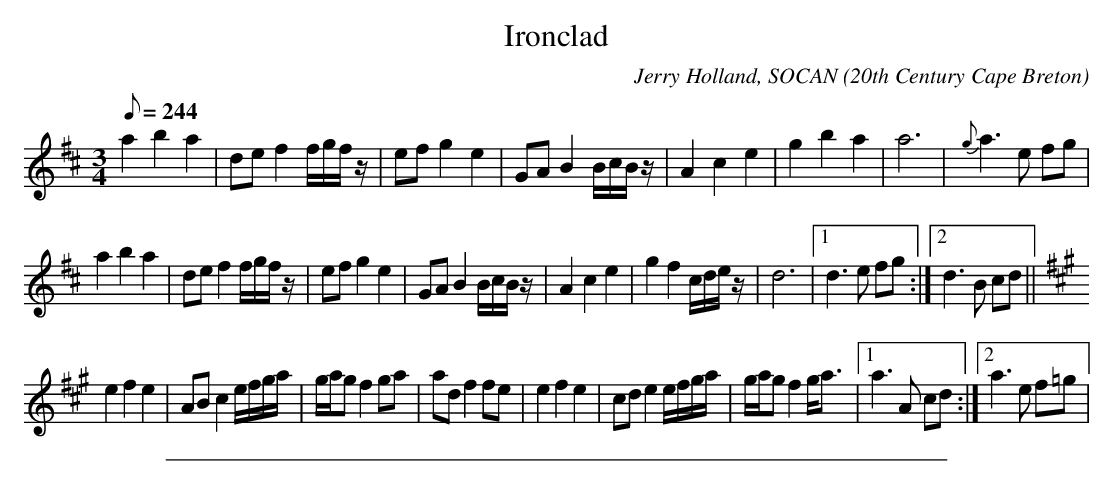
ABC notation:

X:1
T: Ironclad
C:Jerry Holland, SOCAN
O:20th Century Cape Breton
L:1/8
Q:244
M:3/4
K:D
a2 b2 a2|de f2 f/g/f/ z/|ef g2 e2|GA B2 B/c/B/ z/|A2 c2 e2|g2 b2 a2|a6|{g}a3 e fg|
a2 b2 a2|de f2 f/g/f/ z/|ef g2 e2|GA B2 B/c/B/ z/|A2 c2 e2|g2 f2 c/d/e/ z/|d6|1d3 e fg:|2d3 B cd||
K:A
e2 f2 e2|AB c2 e/f/g/a/|g/a/g f2 ga|ad f2 fe|e2 f2 e2|cd e2 e/f/g/a/|g/a/g f2 g<a|1a3 A cd:|2a3 e f=g|
